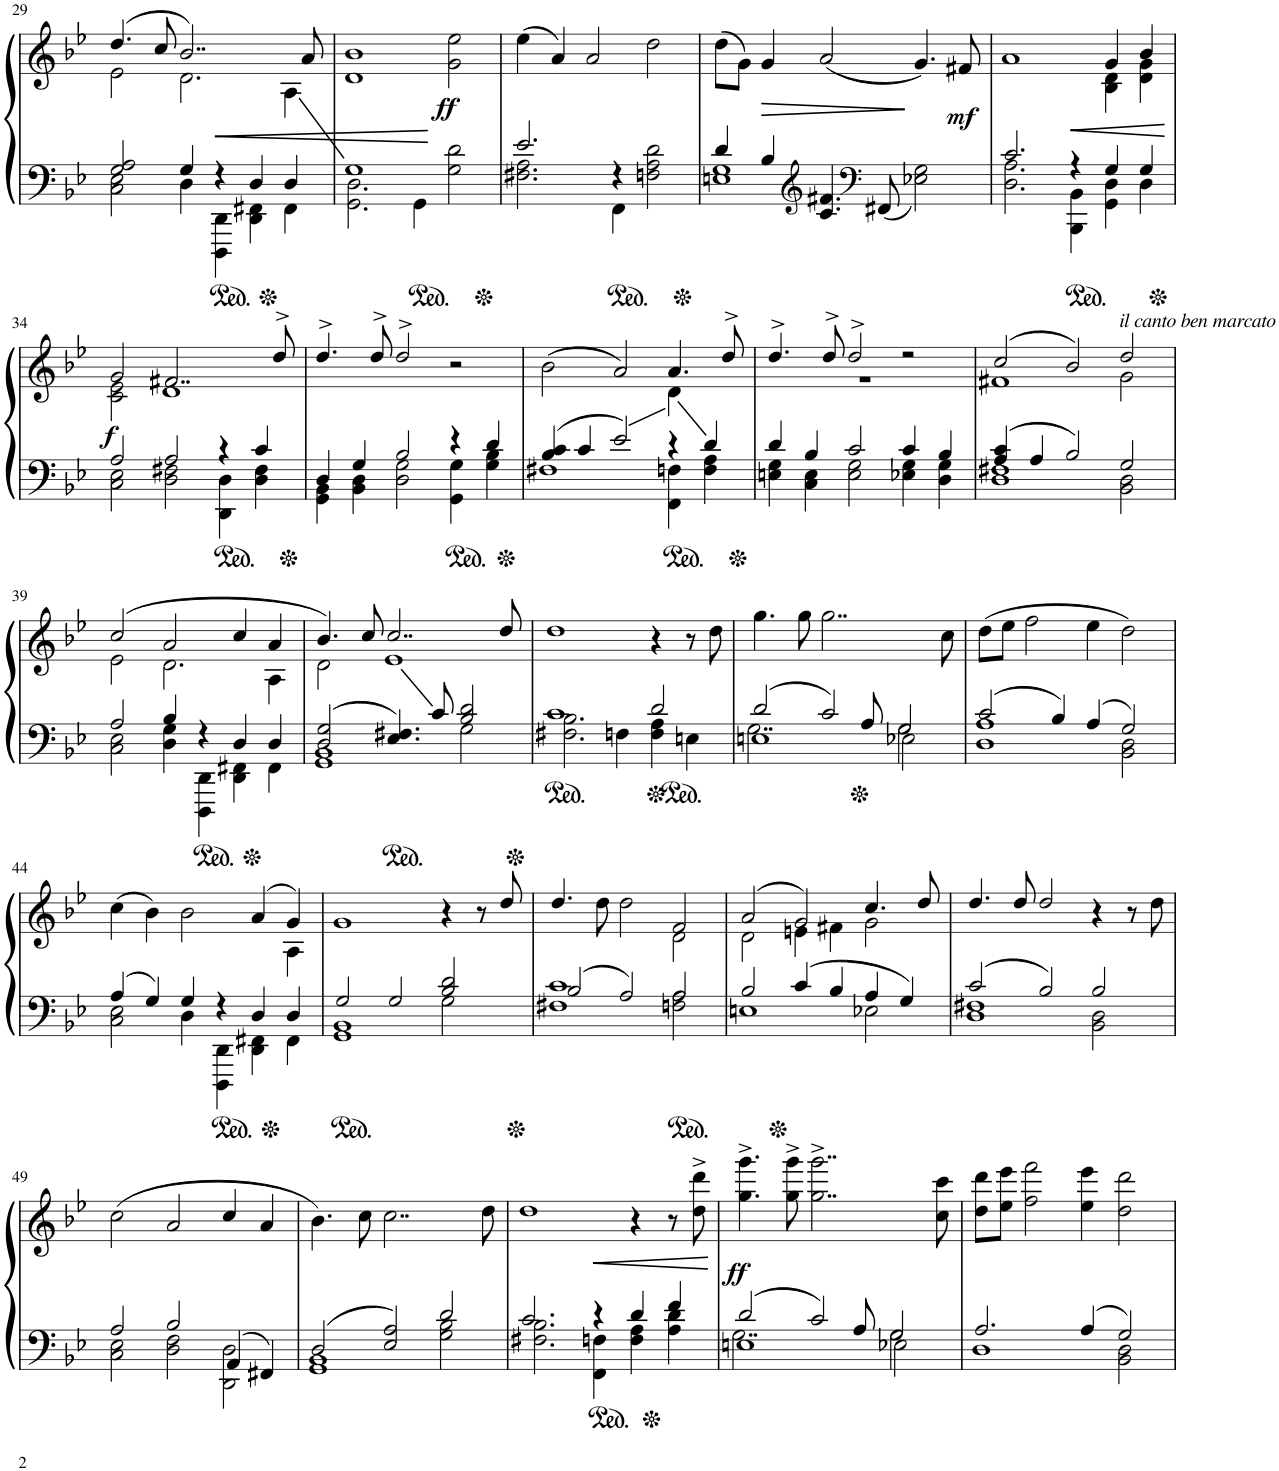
**kern	**kern	**dynam
*part1	*part1	*part1
*staff2	*staff1	*staff1/2
*I"Piano	*	*
*I'Pno.	*	*
!!LO:PB:g=z
*clefF4	*clefG2	*
*k[b-e-]	*k[b-e-]	*
*M3/2	*M3/2	*
=29	=29	=29
*^	*^	*
2G/ 2A/	2C\ 2E-\	(4.dd/	2e-\	.
.	.	8cc/	.	.
4G/	4D\	2..b-/)	2.d\	.
4r	4DDD\ 4DD\	.	.	.
4D/	4DD\ 4FF#X\	.	.	.
4D/	4FF#\	.	4A\	.
.	.	8a/	.	.
=30	=30	=30	=30	=30
1G	2.GG\ 2.D\	1b-	1d	.
.	4GG\	.	.	.
!	!	!	!	!LO:DY:b
2G\ 2d\	2ryy	2g\ 2ee-\	2ryy	ff
*	*	*v	*v	*
=31	=31	=31	=31
2.e-/	2.F#X\ 2.A\	(4ee-\	.
.	.	4a/)	.
.	.	2a/	.
4r	4FF\	.	.
2Fn\ 2A\ 2d\	2ryy	2dd\	.
=32	=32	=32	=32
4d/	1En 1G	(8dd\L	.
.	.	8g\J)	.
4B-/	.	4g/	.
*clefG2	*	*	*
4.c/ 4.f#X/	.	(2a/	.
*clefF4	*	*	*
8FF#X/	.	.	.
2E-X\ 2G\	2ryy	4.g/)	.
!	!	!	!LO:DY:b
.	.	8f#X/	mf
=33	=33	=33	=33
*	*	*^	*
2.c/	2.D\ 2.A\	1a	1ryy	.
4r	4BBB-\ 4BB-\	.	.	.
4G/	4GG\ 4D\	4g/	4B-\ 4d\	.
4G/	4D\	4b-/	4d\ 4g\	.
!!LO:LB:g=z	!!
=34	=34	=34	=34	=34
!	!	!	!	!LO:DY:b
2A/	2C\ 2E-\	2g/	2c\ 2e-\	f
2A/	2D\ 2F#X\	2..f#X/	1d	.
4r	4DD\ 4D\	.	.	.
4c/	4D\ 4F#\	.	.	.
.	.	8dd^/	.	.
*	*	*v	*v	*
=35	=35	=35	=35
4D/	4GG\ 4BB-\	4.dd^>/	.
4G/	4BB-\ 4D\	.	.
.	.	8dd^>/	.
2B-/	2D\ 2G\	2dd^>/	.
4r	4GG\ 4G\	2r	.
4d/	4G\ 4B-\	.	.
=36	=36	=36	=36
*	*	*^	*
4B-/ 4c/	1F#X	(2b-\	1ryy	.
4c/	.	.	.	.
2e-/	.	2a/)	.	.
4r	4FF\ 4Fn\	4.a/	4d\	.
4d/	4F\ 4A\	.	4ryy	.
.	.	8dd^>/	.	.
=37	=37	=37	=37	=37
4d/	4En\ 4G\	4.dd^>/	1.r	.
4B-/	4C\ 4E\	.	.	.
.	.	8dd^>/	.	.
2c/	2E\ 2G\	2dd^>/	.	.
4c/	4E-X\ 4G\	2r	.	.
4B-/	4D\ 4G\	.	.	.
=38	=38	=38	=38	=38
4A/ 4c/	1D 1F#X	(2cc/	1f#X	.
4A/	.	.	.	.
2B-/	.	2b-/)	.	.
!	!	!LO:TX:a:i:t=il canto ben marcato	!	!
2G/	2BB-\ 2D\	2dd^/	2g\	.
!!LO:LB:g=z	!!
=39	=39	=39	=39	=39
2A/	2C\ 2E-\	(2cc^/	2e-\	.
4B-/	4D\ 4G\	2a^/	2.d\	.
4r	4DDD\ 4DD\	.	.	.
4D/	4DD\ 4FF#X\	4cc^/	.	.
4D/	4FF#\	4a^/	4A\	.
=40	=40	=40	=40	=40
2D/ 2G/	1GG 1BB-	4.b-^/)	2d\	.
.	.	8cc^/	.	.
4.E-/ 4.F#X/	.	2..cc^/	1e-	.
8c/	.	.	.	.
2B-/ 2d/	2G\	.	.	.
.	.	8dd^/	.	.
*	*	*v	*v	*
=41	=41	=41	=41
1c	2.F#X\ 2.B-\	1dd^>	.
.	4Fn\	.	.
2d/	4F\ 4A\	4r	.
.	4En\	8r	.
.	.	8dd^\	.
=42	=42	=42	=42
*	*^	*	*
2d/	1En	2..G\	4.gg^\	.
.	.	.	8gg^\	.
2c/	.	.	2..gg^\	.
.	.	8A/	.	.
2G/	2E-X\	2G\	.	.
.	.	.	8cc^\	.
*	*v	*v	*	*
=43	=43	=43	=43
2c/	1D 1A	(8dd^\L	.
.	.	8ee-^\J	.
.	.	2ff^\	.
4B-/	.	.	.
4A/	.	4ee-^\	.
2G/	2BB-\ 2D\	2dd^\)	.
!!LO:LB:g=z
=44	=44	=44	=44
*	*	*^	*
4A/	2C\ 2E-\	(4cc^\	4ryy	.
*	*	*v	*v	*
4G/	.	4b-^\)	.
4G/	4D\	2b-^\	.
4r	4DDD\ 4DD\	.	.
4D/	4DD\ 4FF#X\	(4a^/	.
*	*	*^	*
4D/	4FF#\	4g^/)	4A\	.
*	*	*v	*v	*
=45	=45	=45	=45
2G/	1GG 1BB-	1g^>	.
2G/	.	.	.
2B-/ 2d/	2G\	4r	.
.	.	8r	.
.	.	8dd^/	.
=46	=46	=46	=46
*	*	*^	*
2B-/	1F#X 1c	4.dd^/	1ryy	.
.	.	8dd^\	.	.
2A/	.	2dd^\	.	.
2A/	2Fn\ 2A\	2f/	2d\	.
=47	=47	=47	=47	=47
2B-/	1En	(2a/	2d\	.
4c/	.	2g/)	4en\	.
4B-/	.	.	4f#X\	.
4A/	2E-X\	4.cc/	2g\	.
4G/	.	.	.	.
.	.	8dd^/	.	.
*	*	*v	*v	*
=48	=48	=48	=48
2c/	1D 1F#X	4.dd^>/	.
.	.	8dd^>/	.
2B-/	.	2dd^>/	.
2B-/	2BB-\ 2D\	4r	.
.	.	8r	.
.	.	8dd^>\	.
!!LO:LB:g=z
=49	=49	=49	=49
2A/	2C\ 2E-\	(2cc^\	.
2B-/	2D\ 2F\	2a^/	.
4AA/	2DD\ 2D\	4cc^/	.
4FF#X/	.	4a^/	.
=50	=50	=50	=50
2D/	1GG 1BB-	4.b-^\)	.
.	.	8cc^\	.
2E-/ 2A/	.	2..cc^\	.
2d/	2G\ 2B-\	.	.
.	.	8dd^\	.
=51	=51	=51	=51
2.c/	2.F#X\ 2.B-\	1dd^	.
4r	4FF\ 4Fn\	.	.
4d/	4F\ 4A\	4r	.
4f/	4A\ 4d\	8r	.
.	.	8dd\^ 8ddd\^	.
=52	=52	=52	=52
*	*^	*	*
!	!	!	!	!LO:DY:b
2d/	1En	2..G\	4.gg\^ 4.ggg\^	ff
.	.	.	8gg\^ 8ggg\^	.
2c/	.	.	2..gg\^ 2..ggg\^	.
.	.	8A/	.	.
2G/	2E-X\	2G\	.	.
.	.	.	8cc\^ 8ccc\^	.
*	*v	*v	*	*
=53	=53	=53	=53
2.A/	1D	8dd\^ 8ddd\^L	.
.	.	8ee-\^ 8eee-\^J	.
.	.	2ff\^ 2fff\^	.
4A/	.	4ee-\^ 4eee-\^	.
2G/	2BB-\ 2D\	2dd\^ 2ddd\^	.
*v	*v	*	*
=	=	=
*-	*-	*-
